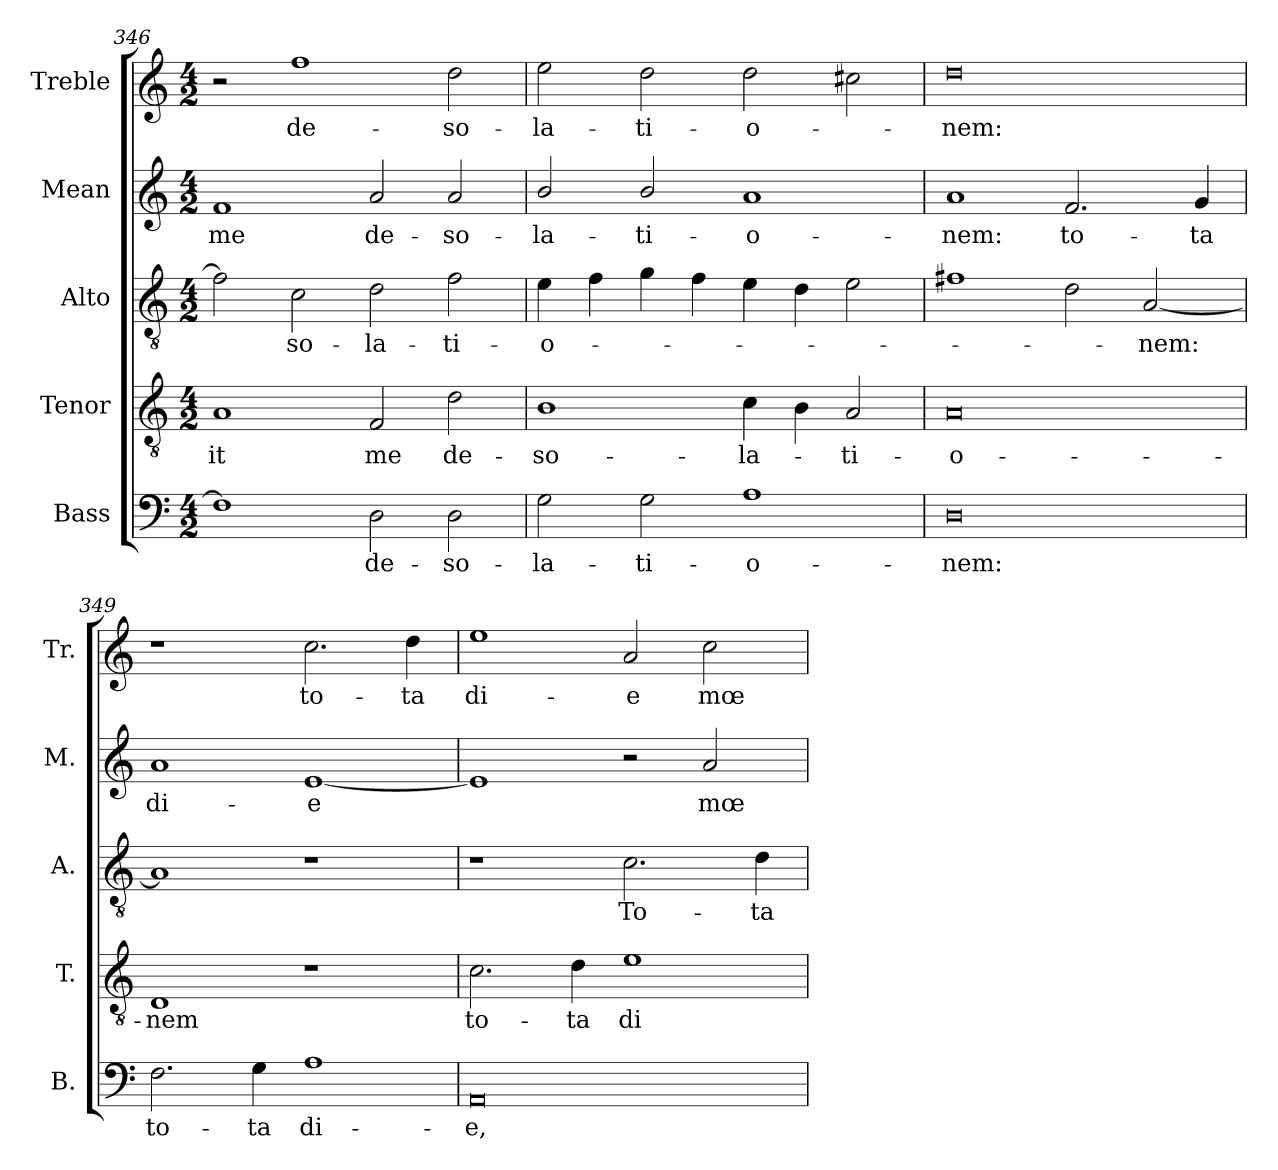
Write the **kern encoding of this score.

**kern	**text	**kern	**text	**kern	**text	**kern	**text	**kern	**text
*part5	*part5	*part4	*part4	*part3	*part3	*part2	*part2	*part1	*part1
*staff5	*staff5	*staff4	*staff4	*staff3	*staff3	*staff2	*staff2	*staff1	*staff1
*I"Bass	*	*I"Tenor	*	*I"Alto	*	*I"Mean	*	*I"Treble	*
*I'B.	*	*I'T.	*	*I'A.	*	*I'M.	*	*I'Tr.	*
*clefF4	*	*clefGv2	*	*clefGv2	*	*clefG2	*	*clefG2	*
*	*	*ITrd7c12	*	*ITrd7c12	*	*	*	*	*
*k[]	*	*k[]	*	*k[]	*	*k[]	*	*k[]	*
*C:	*	*C:	*	*C:	*	*C:	*	*C:	*
*M4/2	*	*M4/2	*	*M4/2	*	*M4/2	*	*M4/2	*
=346	=346	=346	=346	=346	=346	=346	=346	=346	=346
!	!	!	!LO:LY:b:color=#000000	!	!	!	!	!	!
!	!	!	!	!	!	!	!LO:LY:b:color=#000000	!	!
1Fi]	.	1AAi	-it	2Fi\]	.	1fi	me	2r	.
!	!	!	!	!	!LO:LY:b:color=#000000	!	!	!	!
!	!	!	!	!	!	!	!	!	!LO:LY:b:color=#000000
.	.	.	.	2Ci\	-so-	.	.	1ffi	de-
!	!LO:LY:b:color=#000000	!	!	!	!	!	!	!	!
!	!	!	!LO:LY:b:color=#000000	!	!	!	!	!	!
!	!	!	!	!	!LO:LY:b:color=#000000	!	!	!	!
!	!	!	!	!	!	!	!LO:LY:b:color=#000000	!	!
2Di\	de-	2FFi/	me	2Di\	-la-	2ai/	de-	.	.
!	!LO:LY:b:color=#000000	!	!	!	!	!	!	!	!
!	!	!	!LO:LY:b:color=#000000	!	!	!	!	!	!
!	!	!	!	!	!LO:LY:b:color=#000000	!	!	!	!
!	!	!	!	!	!	!	!LO:LY:b:color=#000000	!	!
!	!	!	!	!	!	!	!	!	!LO:LY:b:color=#000000
2Di\	-so-	2Di\	de-	2Fi\	-ti-	2ai/	-so-	2ddi\	-so-
!!LO:LB:g=z
=347	=347	=347	=347	=347	=347	=347	=347	=347	=347
!	!LO:LY:b:color=#000000	!	!	!	!	!	!	!	!
!	!	!	!LO:LY:b:color=#000000	!	!	!	!	!	!
!	!	!	!	!	!LO:LY:b:color=#000000	!	!	!	!
!	!	!	!	!	!	!	!LO:LY:b:color=#000000	!	!
!	!	!	!	!	!	!	!	!	!LO:LY:b:color=#000000
2Gi\	-la-	1BBi	-so-	4Ei\	-o-	2bi/	-la-	2eei\	-la-
.	.	.	.	4Fi\	.	.	.	.	.
!	!LO:LY:b:color=#000000	!	!	!	!	!	!	!	!
!	!	!	!	!	!	!	!LO:LY:b:color=#000000	!	!
!	!	!	!	!	!	!	!	!	!LO:LY:b:color=#000000
2Gi\	-ti-	.	.	4Gi\	.	2bi/	-ti-	2ddi\	-ti-
.	.	.	.	4Fi\	.	.	.	.	.
!	!LO:LY:b:color=#000000	!	!	!	!	!	!	!	!
!	!	!	!LO:LY:b:color=#000000	!	!	!	!	!	!
!	!	!	!	!	!	!	!LO:LY:b:color=#000000	!	!
!	!	!	!	!	!	!	!	!	!LO:LY:b:color=#000000
1Ai	-o-	4Ci\	-la-	4Ei\	.	1ai	-o-	2ddi\	-o-
.	.	4BBi\	.	4Di\	.	.	.	.	.
!	!	!	!LO:LY:b:color=#000000	!	!	!	!	!	!
.	.	2AAi/	-ti-	2Ei\	.	.	.	2cc#Xi\	.
=348	=348	=348	=348	=348	=348	=348	=348	=348	=348
!	!LO:LY:b:color=#000000	!	!	!	!	!	!	!	!
!	!	!	!LO:LY:b:color=#000000	!	!	!	!	!	!
!	!	!	!	!	!	!	!LO:LY:b:color=#000000	!	!
!	!	!	!	!	!	!	!	!	!LO:LY:b:color=#000000
0Di	-nem:	0AAi	-o-	1F#Xi	.	1ai	-nem:	0ddi	-nem:
!	!	!	!	!	!	!	!LO:LY:b:color=#000000	!	!
.	.	.	.	2Di\	.	2.fi/	to-	.	.
!	!	!	!	!	!LO:LY:b:color=#000000	!	!	!	!
.	.	.	.	[<2AAi/	-nem:	.	.	.	.
!	!	!	!	!	!	!	!LO:LY:b:color=#000000	!	!
.	.	.	.	.	.	4gi/	-ta	.	.
=349	=349	=349	=349	=349	=349	=349	=349	=349	=349
!	!LO:LY:b:color=#000000	!	!	!	!	!	!	!	!
!	!	!	!LO:LY:b:color=#000000	!	!	!	!	!	!
!	!	!	!	!	!	!	!LO:LY:b:color=#000000	!	!
2.Fi\	to-	1DDi	-nem	1AAi]	.	1ai	di-	1r	.
!	!LO:LY:b:color=#000000	!	!	!	!	!	!	!	!
4Gi\	-ta	.	.	.	.	.	.	.	.
!	!LO:LY:b:color=#000000	!	!	!	!	!	!	!	!
!	!	!	!	!	!	!	!LO:LY:b:color=#000000	!	!
!	!	!	!	!	!	!	!	!	!LO:LY:b:color=#000000
1Ai	di-	1r	.	1r	.	[<1ei	-e	2.cci\	to-
!	!	!	!	!	!	!	!	!	!LO:LY:b:color=#000000
.	.	.	.	.	.	.	.	4ddi\	-ta
=350	=350	=350	=350	=350	=350	=350	=350	=350	=350
!	!LO:LY:b:color=#000000	!	!	!	!	!	!	!	!
!	!	!	!LO:LY:b:color=#000000	!	!	!	!	!	!
!	!	!	!	!	!	!	!	!	!LO:LY:b:color=#000000
0AAi	-e,	2.Ci\	to-	1r	.	1ei]	.	1eei	di-
!	!	!	!LO:LY:b:color=#000000	!	!	!	!	!	!
.	.	4Di\	-ta	.	.	.	.	.	.
!	!	!	!LO:LY:b:color=#000000	!	!	!	!	!	!
!	!	!	!	!	!LO:LY:b:color=#000000	!	!	!	!
!	!	!	!	!	!	!	!	!	!LO:LY:b:color=#000000
.	.	1Ei	di-	2.Ci\	To-	2r	.	2ai/	-e
!	!	!	!	!	!	!	!LO:LY:b:color=#000000	!	!
!	!	!	!	!	!	!	!	!	!LO:LY:b:color=#000000
.	.	.	.	.	.	2ai/	mœ-	2cci\	mœ-
!	!	!	!	!	!LO:LY:b:color=#000000	!	!	!	!
.	.	.	.	4Di\	-ta	.	.	.	.
=	=	=	=	=	=	=	=	=	=
*-	*-	*-	*-	*-	*-	*-	*-	*-	*-
